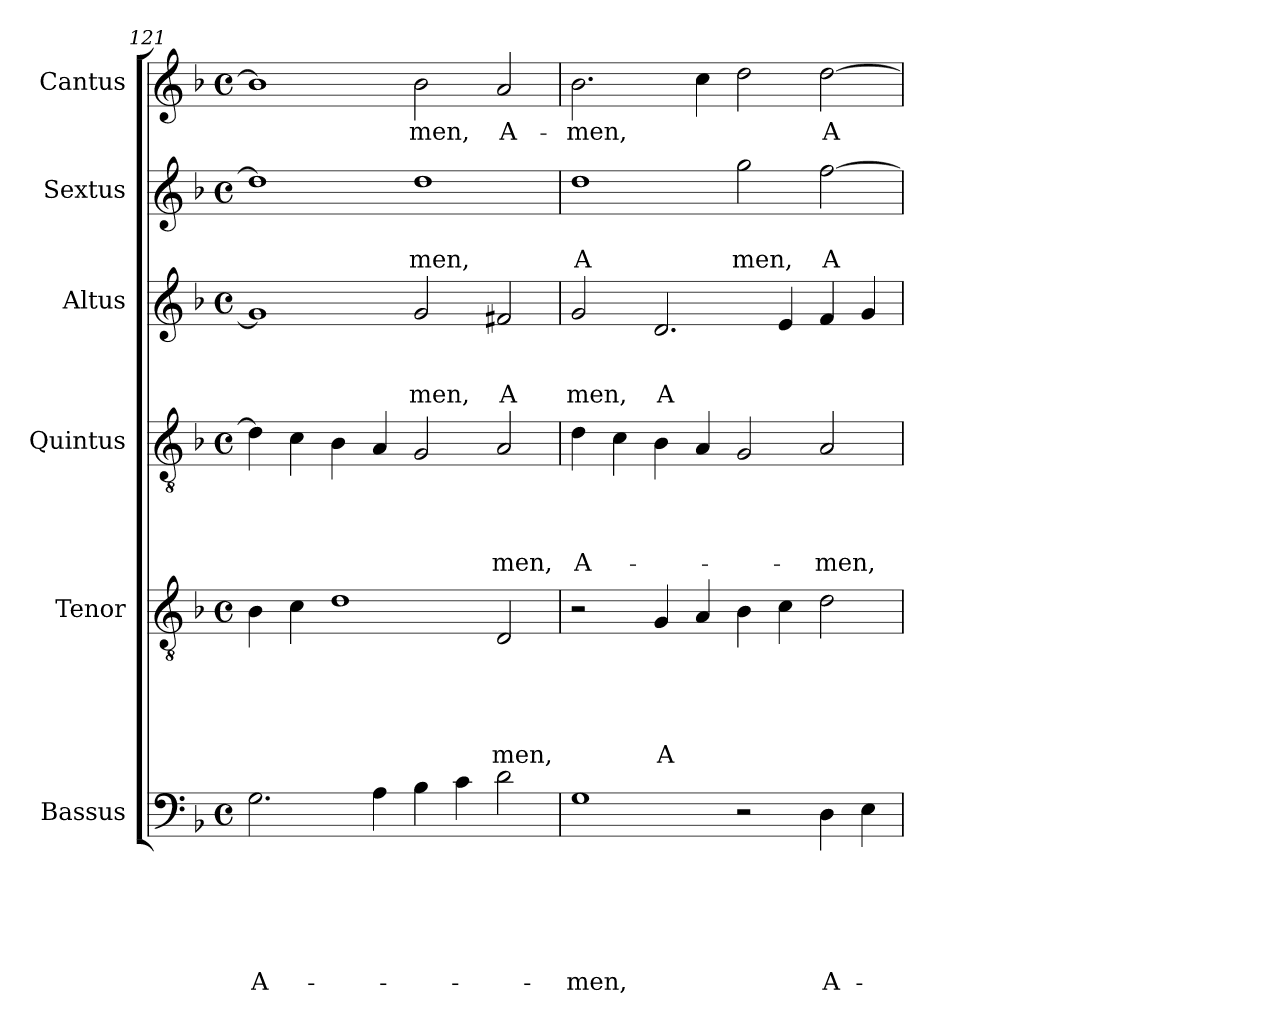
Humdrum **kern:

**kern	**text	**text	**text	**text	**text	**text	**kern	**text	**text	**text	**text	**text	**kern	**text	**text	**text	**text	**kern	**text	**text	**text	**kern	**text	**text	**kern	**text
*part6	*part6	*part6	*part6	*part6	*part6	*part6	*part5	*part5	*part5	*part5	*part5	*part5	*part4	*part4	*part4	*part4	*part4	*part3	*part3	*part3	*part3	*part2	*part2	*part2	*part1	*part1
*staff6	*staff6	*staff6	*staff6	*staff6	*staff6	*staff6	*staff5	*staff5	*staff5	*staff5	*staff5	*staff5	*staff4	*staff4	*staff4	*staff4	*staff4	*staff3	*staff3	*staff3	*staff3	*staff2	*staff2	*staff2	*staff1	*staff1
*I"Bassus	*	*	*	*	*	*	*I"Tenor	*	*	*	*	*	*I"Quintus	*	*	*	*	*I"Altus	*	*	*	*I"Sextus	*	*	*I"Cantus	*
*I'Bassus	*	*	*	*	*	*	*I'Tenor	*	*	*	*	*	*I'Quintus	*	*	*	*	*I'Altus	*	*	*	*I'Sextus	*	*	*I'Cantus	*
!!LO:LB:g=z
*clefF4	*	*	*	*	*	*	*clefGv2	*	*	*	*	*	*clefGv2	*	*	*	*	*clefG2	*	*	*	*clefG2	*	*	*clefG2	*
*k[b-]	*	*	*	*	*	*	*k[b-]	*	*	*	*	*	*k[b-]	*	*	*	*	*k[b-]	*	*	*	*k[b-]	*	*	*k[b-]	*
*F:	*	*	*	*	*	*	*F:	*	*	*	*	*	*F:	*	*	*	*	*F:	*	*	*	*F:	*	*	*F:	*
*M4/4	*	*	*	*	*	*	*M4/4	*	*	*	*	*	*M4/4	*	*	*	*	*M4/4	*	*	*	*M4/4	*	*	*M4/4	*
*met(c)	*	*	*	*	*	*	*met(c)	*	*	*	*	*	*met(c)	*	*	*	*	*met(c)	*	*	*	*met(c)	*	*	*met(c)	*
=121	=121	=121	=121	=121	=121	=121	=121	=121	=121	=121	=121	=121	=121	=121	=121	=121	=121	=121	=121	=121	=121	=121	=121	=121	=121	=121
!	!	!	!	!	!	!LO:LY:b	!	!	!	!	!	!	!	!	!	!	!	!	!	!	!	!	!	!	!	!
2.G\	.	.	.	.	.	A-	4B-\	.	.	.	.	.	4d\]	.	.	.	.	1g]	.	.	.	1dd]	.	.	1b-]	.
.	.	.	.	.	.	.	4c\	.	.	.	.	.	4c\	.	.	.	.	.	.	.	.	.	.	.	.	.
.	.	.	.	.	.	.	1d	.	.	.	.	.	4B-\	.	.	.	.	.	.	.	.	.	.	.	.	.
4A\	.	.	.	.	.	.	.	.	.	.	.	.	4A/	.	.	.	.	.	.	.	.	.	.	.	.	.
!	!	!	!	!	!	!	!	!	!	!	!	!	!	!	!	!	!	!	!	!	!LO:LY:b	!	!	!LO:LY:b	!	!LO:LY:b
4B-\	.	.	.	.	.	.	.	.	.	.	.	.	2G/	.	.	.	.	2g/	.	.	-men,	1dd	.	-men,	2b-\	-men,
4c\	.	.	.	.	.	.	.	.	.	.	.	.	.	.	.	.	.	.	.	.	.	.	.	.	.	.
!	!	!	!	!	!	!	!	!	!	!	!	!LO:LY:b	!	!	!	!	!LO:LY:b	!	!	!	!LO:LY:b	!	!	!	!	!LO:LY:b
2d\	.	.	.	.	.	.	2D/	.	.	.	.	-men,	2A/	.	.	.	men,	2f#X/	.	.	A	.	.	.	2a/	A-
=122!	=122!	=122!	=122!	=122!	=122!	=122!	=122!	=122!	=122!	=122!	=122!	=122!	=122!	=122!	=122!	=122!	=122!	=122!	=122!	=122!	=122!	=122!	=122!	=122!	=122!	=122!
!	!	!	!	!	!	!LO:LY:b	!	!	!	!	!	!	!	!	!	!	!LO:LY:b	!	!	!	!LO:LY:b	!	!	!LO:LY:b	!	!LO:LY:b
1G	.	.	.	.	.	-men,	2r	.	.	.	.	.	4d\	.	.	.	A-	2g/	.	.	men,	1dd	.	A	2.b-\	-men,
.	.	.	.	.	.	.	.	.	.	.	.	.	4c\	.	.	.	.	.	.	.	.	.	.	.	.	.
!	!	!	!	!	!	!	!	!	!	!	!	!LO:LY:b	!	!	!	!	!	!	!	!	!LO:LY:b	!	!	!	!	!
.	.	.	.	.	.	.	4G/	.	.	.	.	A	4B-\	.	.	.	.	2.d/	.	.	A	.	.	.	.	.
.	.	.	.	.	.	.	4A/	.	.	.	.	.	4A/	.	.	.	.	.	.	.	.	.	.	.	4cc\	.
!	!	!	!	!	!	!	!	!	!	!	!	!	!	!	!	!	!	!	!	!	!	!	!	!LO:LY:b	!	!
2r	.	.	.	.	.	.	4B-\	.	.	.	.	.	2G/	.	.	.	.	.	.	.	.	2gg\	.	men,	2dd\	.
.	.	.	.	.	.	.	4c\	.	.	.	.	.	.	.	.	.	.	4e/	.	.	.	.	.	.	.	.
!	!	!	!	!	!	!LO:LY:b	!	!	!	!	!	!	!	!	!	!	!LO:LY:b	!	!	!	!	!	!	!LO:LY:b	!	!LO:LY:b
4D\	.	.	.	.	.	A-	2d\	.	.	.	.	.	2A/	.	.	.	-men,	4f/	.	.	.	[>2ff\	.	A	[>2dd\	A-
4E\	.	.	.	.	.	.	.	.	.	.	.	.	.	.	.	.	.	4g/	.	.	.	.	.	.	.	.
=!	=!	=!	=!	=!	=!	=!	=!	=!	=!	=!	=!	=!	=!	=!	=!	=!	=!	=!	=!	=!	=!	=!	=!	=!	=!	=!
*-	*-	*-	*-	*-	*-	*-	*-	*-	*-	*-	*-	*-	*-	*-	*-	*-	*-	*-	*-	*-	*-	*-	*-	*-	*-	*-
